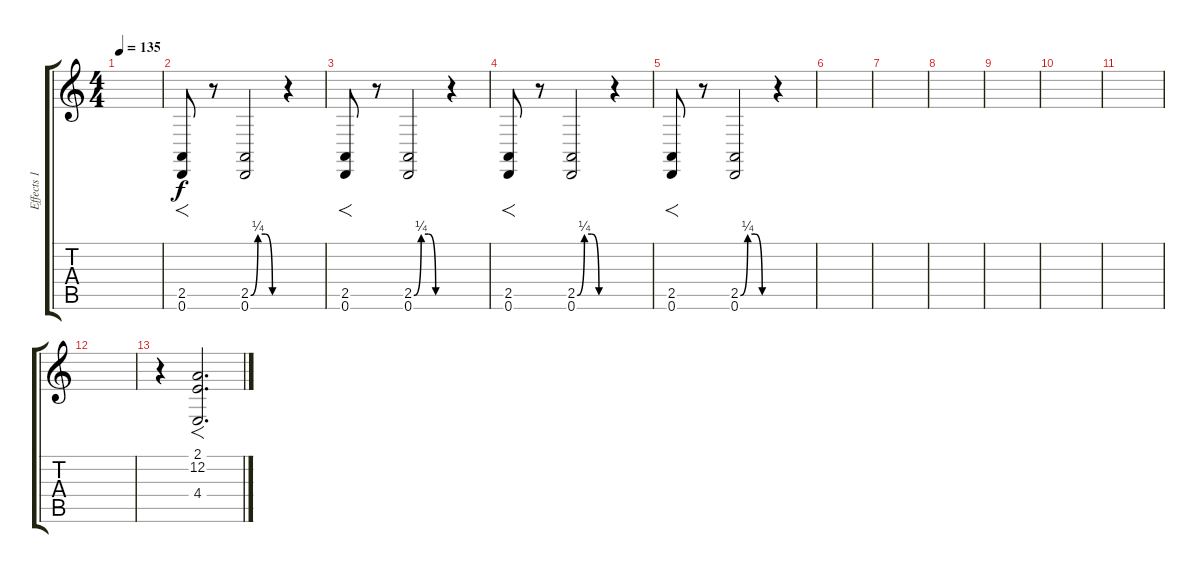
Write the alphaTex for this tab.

\track ("Effects 1" "Effects 1") {instrument lead2sawtooth}
\staff {score tabs}
\tuning (D4 A3 F3 C3 G2 D2) {hide}
\ts (4 4)
\tempo 135
\clef g2
\ks c
|
(2.5 0.6).8{f} r.8 (2.5{be (custom 0 0 15 1 30 1 45 0 60 0)} 0.6).2 r.4 |
(2.5 0.6).8{f} r.8 (2.5{be (custom 0 0 15 1 30 1 45 0 60 0)} 0.6).2 r.4 |
(2.5 0.6).8{f} r.8 (2.5{be (custom 0 0 15 1 30 1 45 0 60 0)} 0.6).2 r.4 |
(2.5 0.6).8{f} r.8 (2.5{be (custom 0 0 15 1 30 1 45 0 60 0)} 0.6).2 r.4 |
|
|
|
|
|
|
|
r.4 (2.1 12.2 4.4).2{f d}
